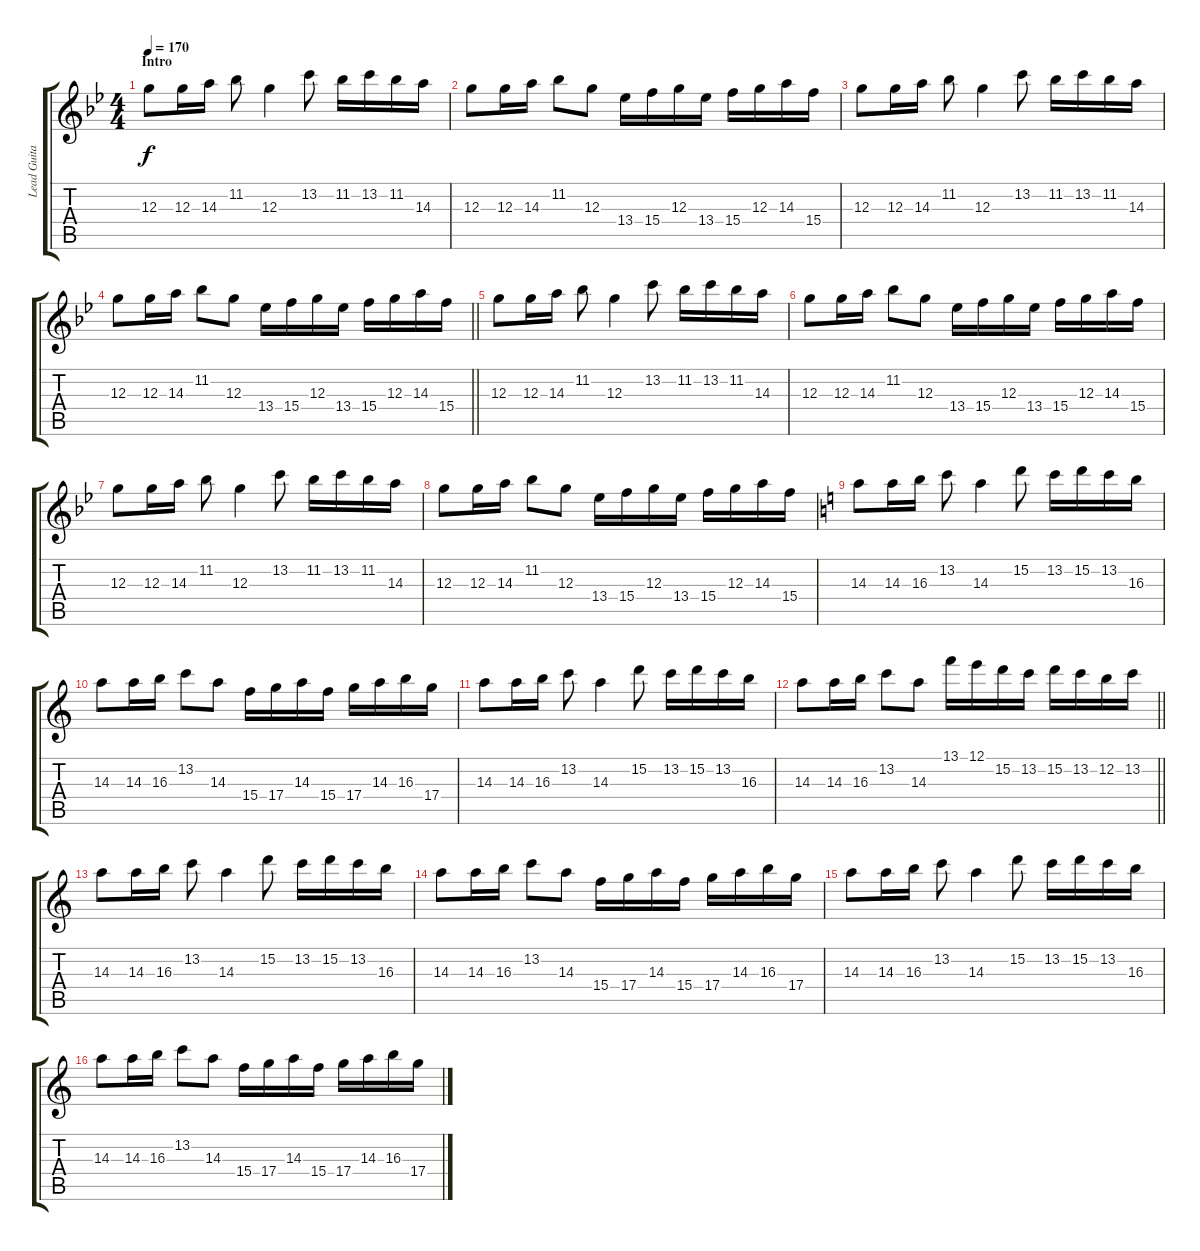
\track ("Lead Guitar 1: Juha-Pekka Alanen" "Lead Guita") {instrument overdrivenguitar}
\staff {score tabs}
\tuning (E4 B3 G3 D3 A2 E2) {hide}
\ts (4 4)
\section ("" "Intro")
\tempo 170
\clef g2
\ks gminor
12.3.8{dy f instrument overdrivenguitar} 12.3.16 14.3.16 11.2.8 12.3.4 13.2.8 11.2.16 13.2.16 11.2.16 14.3.16 |
12.3.8 12.3.16 14.3.16 11.2.8 12.3.8 13.4.16 15.4.16 12.3.16 13.4.16 15.4.16 12.3.16 14.3.16 15.4.16 |
12.3.8 12.3.16 14.3.16 11.2.8 12.3.4 13.2.8 11.2.16 13.2.16 11.2.16 14.3.16 |
\barLineRight lightlight
12.3.8 12.3.16 14.3.16 11.2.8 12.3.8 13.4.16 15.4.16 12.3.16 13.4.16 15.4.16 12.3.16 14.3.16 15.4.16 |
12.3.8 12.3.16 14.3.16 11.2.8 12.3.4 13.2.8 11.2.16 13.2.16 11.2.16 14.3.16 |
12.3.8 12.3.16 14.3.16 11.2.8 12.3.8 13.4.16 15.4.16 12.3.16 13.4.16 15.4.16 12.3.16 14.3.16 15.4.16 |
12.3.8 12.3.16 14.3.16 11.2.8 12.3.4 13.2.8 11.2.16 13.2.16 11.2.16 14.3.16 |
12.3.8 12.3.16 14.3.16 11.2.8 12.3.8 13.4.16 15.4.16 12.3.16 13.4.16 15.4.16 12.3.16 14.3.16 15.4.16 |
\ks aminor
14.3.8 14.3.16 16.3.16 13.2.8 14.3.4 15.2.8 13.2.16 15.2.16 13.2.16 16.3.16 |
14.3.8 14.3.16 16.3.16 13.2.8 14.3.8 15.4.16 17.4.16 14.3.16 15.4.16 17.4.16 14.3.16 16.3.16 17.4.16 |
14.3.8 14.3.16 16.3.16 13.2.8 14.3.4 15.2.8 13.2.16 15.2.16 13.2.16 16.3.16 |
\barLineRight lightlight
14.3.8 14.3.16 16.3.16 13.2.8 14.3.8 13.1.16 12.1.16 15.2.16 13.2.16 15.2.16 13.2.16 12.2.16 13.2.16 |
14.3.8 14.3.16 16.3.16 13.2.8 14.3.4 15.2.8 13.2.16 15.2.16 13.2.16 16.3.16 |
14.3.8 14.3.16 16.3.16 13.2.8 14.3.8 15.4.16 17.4.16 14.3.16 15.4.16 17.4.16 14.3.16 16.3.16 17.4.16 |
14.3.8 14.3.16 16.3.16 13.2.8 14.3.4 15.2.8 13.2.16 15.2.16 13.2.16 16.3.16 |
14.3.8 14.3.16 16.3.16 13.2.8 14.3.8 15.4.16 17.4.16 14.3.16 15.4.16 17.4.16 14.3.16 16.3.16 17.4.16
